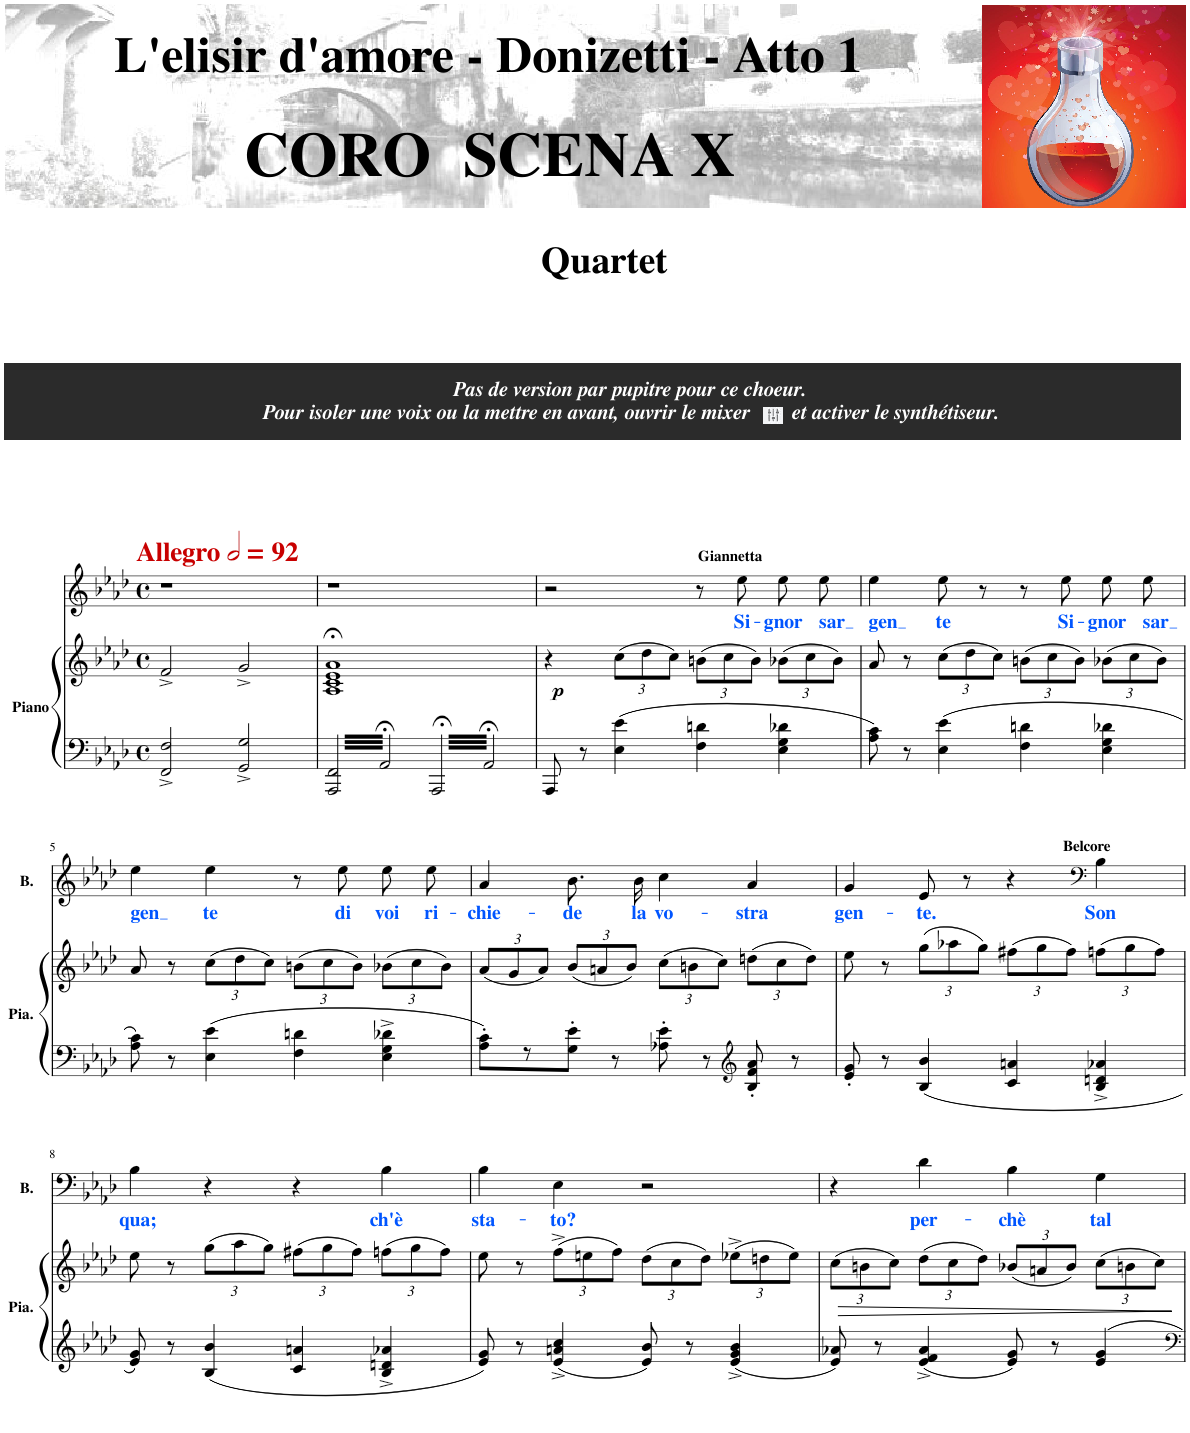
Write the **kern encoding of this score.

**kern	**kern	**dynam	**kern	**text	**kern
*part3	*part3	*part3	*part2	*part2	*part1
*staff4	*staff3	*staff3/4	*staff2	*staff2	*staff1
*I"Piano	*	*	*I"Belcore	*	*I"Nemorino
*I'Pia.	*	*	*I'B.	*	*I'N.
*clefF4	*clefG2	*	*clefG2	*	*clefGv2
*k[b-e-a-d-]	*k[b-e-a-d-]	*	*k[b-e-a-d-]	*	*k[b-e-a-d-]
*M4/4	*M4/4	*	*M4/4	*	*M4/4
*met(c)	*met(c)	*	*met(c)	*	*met(c)
*MM184	*MM184	*	*MM184	*	*MM184
=1	=1	=1	=1	=1	=1
!	!	!	!	!	!LO:TX:a:Bi:t=Pas de version par pupitre pour ce choeur.
!	!	!	!	!	!LO:TX:a:t=Pour isoler une voix ou la mettre en avant, ouvrir le mixer        et activer le synthétiseur.
!	!	!	!	!	!LO:TX:a:B:t=Allegro
2FF/^ 2F/^	2f^/	.	1r	.	1r
2GG/^ 2G/^	2g^/	.	.	.	.
=2	=2	=2	=2	=2	=2
6.AAA-/ 6.FF/	1A-;< 1c;< 1e-;< 1a-;<	.	1r	.	1r
6.AA-;</	.	.	.	.	.
6.AAA-;</	.	.	.	.	.
6.AA-;</	.	.	.	.	.
=3	=3	=3	=3	=3	=3
!	!	!LO:DY:b	!	!	!
8AAA-/	4r	p	2r	.	1r
8r	.	.	.	.	.
*	*Xbrackettup	*	*	*	*
4E-\ 4e-\	(12cc\L	.	.	.	.
.	12dd-\	.	.	.	.
.	12cc\J)	.	.	.	.
!	!	!	!LO:TX:a:B:t=Giannetta	!	!
4F\ 4dn\	(12bn\L	.	8r	.	.
.	12cc\	.	.	.	.
!	!	!	!	!LO:LY:b:color=#0055FF	!
.	.	.	8ee-\	Si-	.
.	12b\J)	.	.	.	.
!	!	!	!	!LO:LY:b:color=#0055FF	!
4E-\ 4G\ 4d-X\	(12b-X\L	.	8ee-\L	-gnor	.
.	12cc\	.	.	.	.
!	!	!	!	!LO:LY:b:color=#0055FF	!
.	.	.	8ee-\J	sar	.
.	12b-\J)	.	.	.	.
=4	=4	=4	=4	=4	=4
!	!	!	!	!LO:LY:b:color=#0055FF	!
8A-\ 8c\	8a-/	.	4ee-\	gen	1r
8r	8r	.	.	.	.
!	!	!	!	!LO:LY:b:color=#0055FF	!
4E-\ 4e-\	(12cc\L	.	8ee-\	te	.
.	12dd-\	.	.	.	.
.	.	.	8r	.	.
.	12cc\J)	.	.	.	.
4F\ 4dn\	(12bn\L	.	8r	.	.
.	12cc\	.	.	.	.
!	!	!	!	!LO:LY:b:color=#0055FF	!
.	.	.	8ee-\	Si-	.
.	12b\J)	.	.	.	.
!	!	!	!	!LO:LY:b:color=#0055FF	!
4E-\ 4G\ 4d-X\	(12b-X\L	.	8ee-\L	-gnor	.
.	12cc\	.	.	.	.
!	!	!	!	!LO:LY:b:color=#0055FF	!
.	.	.	8ee-\J	sar	.
.	12b-\J)	.	.	.	.
!!LO:LB:g=z
=5	=5	=5	=5	=5	=5
!	!	!	!	!LO:LY:b:color=#0055FF	!
8A-\ 8c\	8a-/	.	4ee-\	gen	1r
8r	8r	.	.	.	.
!	!	!	!	!LO:LY:b:color=#0055FF	!
4E-\ 4e-\	(12cc\L	.	4ee-\	te	.
.	12dd-\	.	.	.	.
.	12cc\J)	.	.	.	.
4F\ 4dn\	(12bn\L	.	8r	.	.
.	12cc\	.	.	.	.
!	!	!	!	!LO:LY:b:color=#0055FF	!
.	.	.	8ee-\	di	.
.	12b\J)	.	.	.	.
!	!	!	!	!LO:LY:b:color=#0055FF	!
4E-\^ 4G\^ 4d-X\^	(12b-X\L	.	8ee-\L	voi	.
.	12cc\	.	.	.	.
!	!	!	!	!LO:LY:b:color=#0055FF	!
.	.	.	8ee-\J	ri-	.
.	12b-\J)	.	.	.	.
=6	=6	=6	=6	=6	=6
!	!	!	!	!LO:LY:b:color=#0055FF	!
8A-\' 8c\'L	(12a-/L	.	4a-/	-chie-	1r
.	12g/	.	.	.	.
8r	.	.	.	.	.
.	12a-/J)	.	.	.	.
!	!	!	!	!LO:LY:b:color=#0055FF	!
8G\' 8e-\'J	(12b-/L	.	8.b-\L	-de	.
.	12an/	.	.	.	.
8r	.	.	.	.	.
.	12b-/J)	.	.	.	.
!	!	!	!	!LO:LY:b:color=#0055FF	!
.	.	.	16b-\Jk	la	.
!	!	!	!	!LO:LY:b:color=#0055FF	!
8A-X\' 8e-\'	(12cc\L	.	4cc\	vo-	.
.	12bn\	.	.	.	.
8r	.	.	.	.	.
.	12cc\J)	.	.	.	.
*clefG2	*	*	*	*	*
!	!	!	!	!LO:LY:b:color=#0055FF	!
8B-/' 8f/' 8a-/'	(12ddn\L	.	4a-/	-stra	.
.	12cc\	.	.	.	.
8r	.	.	.	.	.
.	12dd\J)	.	.	.	.
=7	=7	=7	=7	=7	=7
!	!	!	!	!LO:LY:b:color=#0055FF	!
8e-/' 8g/'	8ee-\	.	4g/	gen-	1r
8r	8r	.	.	.	.
!	!	!	!	!LO:LY:b:color=#0055FF	!
4B-/ 4b-/	(12gg\L	.	8e-/	-te.	.
.	12aa-X\	.	.	.	.
.	.	.	8r	.	.
.	12gg\J)	.	.	.	.
!	!	!	!LO:TX:a:B:t=Belcore	!	!
4c/ 4an/	(12ff#X\L	.	4r	.	.
.	12gg\	.	.	.	.
.	12ff#\J)	.	.	.	.
*	*	*	*clefF4	*	*
!	!	!	!	!LO:LY:b:color=#0055FF	!
4B-/^ 4dn/^ 4a-X/^	(12ffn\L	.	4B-\	Son	.
.	12gg\	.	.	.	.
.	12ff\J)	.	.	.	.
!!LO:LB:g=z
=8	=8	=8	=8	=8	=8
!	!	!	!	!LO:LY:b:color=#0055FF	!
8e-/ 8g/	8ee-\	.	4B-\	qua;	1r
8r	8r	.	.	.	.
4B-/ 4b-/	(12gg\L	.	4r	.	.
.	12aa-\	.	.	.	.
.	12gg\J)	.	.	.	.
4c/ 4an/	(12ff#X\L	.	4r	.	.
.	12gg\	.	.	.	.
.	12ff#\J)	.	.	.	.
!	!	!	!	!LO:LY:b:color=#0055FF	!
4B-/^ 4dn/^ 4a-X/^	(12ffn\L	.	4B-\	ch'è	.
.	12gg\	.	.	.	.
.	12ff\J)	.	.	.	.
=9	=9	=9	=9	=9	=9
!	!	!	!	!LO:LY:b:color=#0055FF	!
8e-/ 8g/	8ee-\	.	4B-\	sta-	1r
8r	8r	.	.	.	.
!	!	!	!	!LO:LY:b:color=#0055FF	!
4e-/^ 4an/^ 4cc/^	(12ff^\L	.	4E-\	-to?	.
.	12een\	.	.	.	.
.	12ff\J)	.	.	.	.
8e-/ 8b-/	(12dd-\L	.	2r	.	.
.	12cc\	.	.	.	.
8r	.	.	.	.	.
.	12dd-\J)	.	.	.	.
4e-/^ 4g/^ 4b-/^	(12ee-X^\L	.	.	.	.
.	12ddn\	.	.	.	.
.	12ee-\J)	.	.	.	.
=10	=10	=10	=10	=10	=10
!	!	!LO:HP:b	!	!	!
8e-/ 8a-X/	(12cc\L	>	4r	.	1r
.	12bn\	.	.	.	.
8r	.	.	.	.	.
.	12cc\J)	.	.	.	.
!	!	!	!	!LO:LY:b:color=#0055FF	!
4e-/^ 4f/^ 4a-/^	(12dd-\L	.	4d-\	per-	.
.	12cc\	.	.	.	.
.	12dd-\J)	.	.	.	.
!	!	!	!	!LO:LY:b:color=#0055FF	!
8e-/ 8g/	(12b-X/L	.	4B-\	-chè	.
.	12an/	.	.	.	.
8r	.	.	.	.	.
.	12b-/J)	.	.	.	.
!	!	!	!	!LO:LY:b:color=#0055FF	!
4e-/ 4g/	(12cc\L	]	4G\	tal	.
.	12bn\	.	.	.	.
.	12cc\J)	.	.	.	.
=	=	=	=	=	=
*-	*-	*-	*-	*-	*-
